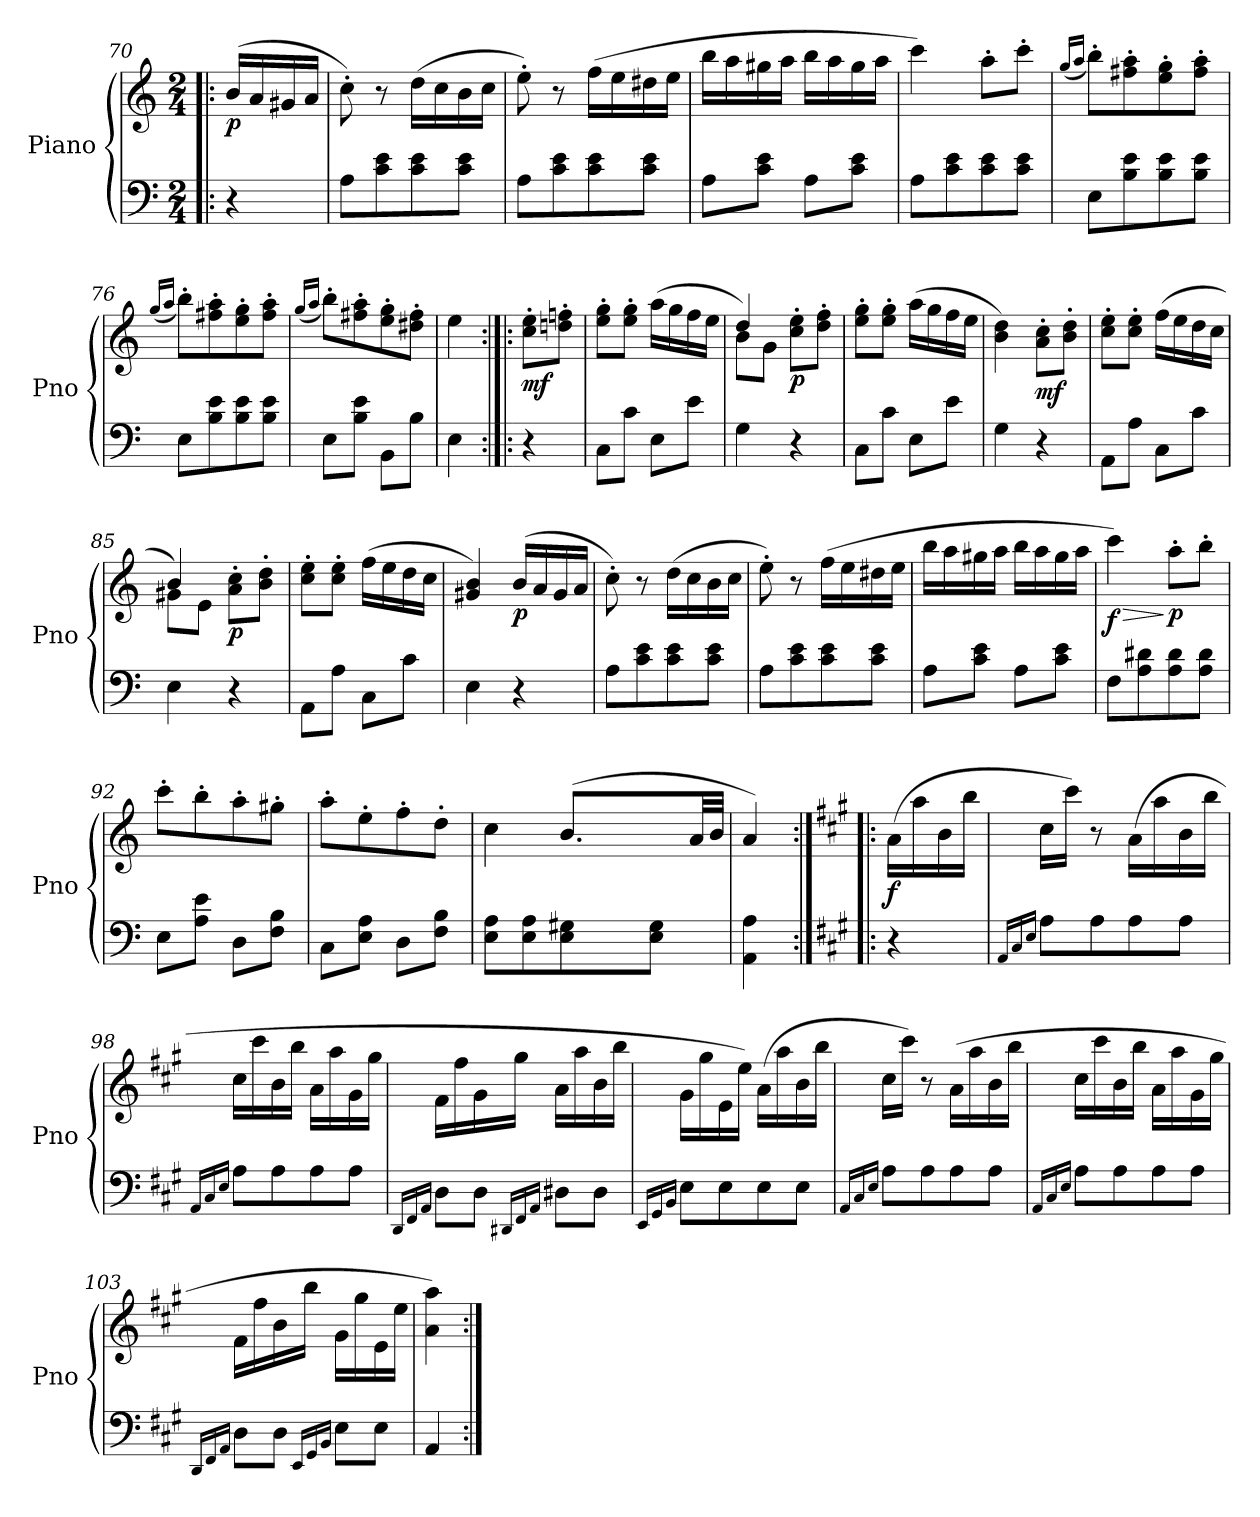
**kern	**kern	**dynam
*part1	*part1	*part1
*staff2	*staff1	*staff1/2
*I"Piano	*	*
*I'Pno	*	*
*clefF4	*clefG2	*
*k[]	*k[]	*
*M2/4	*M2/4	*
=70!|:	=70!|:	=70!|:
!	!	!LO:DY:b
4r	(16b/LL	p
.	16a/	.
.	16g#X/	.
.	16a/JJ	.
=71	=71	=71
8A\L	8cc'\)	.
8c\ 8e\	8r	.
8c\ 8e\	(16dd\LL	.
.	16cc\	.
8c\ 8e\J	16b\	.
.	16cc\JJ	.
=72	=72	=72
8A\L	8ee'\)	.
8c\ 8e\	8r	.
8c\ 8e\	(16ff\LL	.
.	16ee\	.
8c\ 8e\J	16dd#X\	.
.	16ee\JJ	.
!!LO:LB:g=z
=73	=73	=73
8A\L	16bb\LL	.
.	16aa\	.
8c\ 8e\J	16gg#X\	.
.	16aa\JJ	.
8A\L	16bb\LL	.
.	16aa\	.
8c\ 8e\J	16gg#\	.
.	16aa\JJ	.
=74	=74	=74
8A\L	4ccc\)	.
8c\ 8e\	.	.
8c\ 8e\	8aa'\L	.
8c\ 8e\J	8ccc'\J	.
=75	=75	=75
.	(16qgg/LL	.
.	16qaa/JJ	.
8E\L	8bb'\L)	.
8B\ 8e\	8ff#X\' 8aa\'	.
8B\ 8e\	8ee\' 8gg\'	.
8B\ 8e\J	8ff#\' 8aa\'J	.
=76	=76	=76
.	(16qgg/LL	.
.	16qaa/JJ	.
8E\L	8bb'\L)	.
8B\ 8e\	8ff#X\' 8aa\'	.
8B\ 8e\	8ee\' 8gg\'	.
8B\ 8e\J	8ff#\' 8aa\'J	.
=77	=77	=77
.	(16qgg/LL	.
.	16qaa/JJ	.
8E\L	8bb'\L)	.
8B\ 8e\J	8ff#X\' 8aa\'	.
8BB\L	8ee\' 8gg\'	.
8B\J	8dd#X\' 8ff#\'J	.
=78	=78	=78
4E\	4ee\	.
!!LO:LB:g=z
=79:|!|:	=79:|!|:	=79:|!|:
!	!	!LO:DY:b
4r	8cc\' 8ee\'L	mf
.	8ddn\' 8ffn\'J	.
=80	=80	=80
8C\L	8ee\' 8gg\'L	.
8c\J	8ee\' 8gg\'J	.
8E\L	(16aa\LL	.
.	16gg\	.
8e\J	16ff\	.
.	16ee\JJ	.
=81	=81	=81
*^	*^	*
4ryy	4G\	4dd/)	8b\L	.
.	.	.	8g\J	.
!	!	!	!	!LO:DY:b
4ryy	4r	8cc\' 8ee\'L	4ryy	p
.	.	8dd\' 8ff\'J	.	.
*v	*v	*	*	*
*	*v	*v	*
=82	=82	=82
8C\L	8ee\' 8gg\'L	.
8c\J	8ee\' 8gg\'J	.
8E\L	(16aa\LL	.
.	16gg\	.
8e\J	16ff\	.
.	16ee\JJ	.
=83	=83	=83
4G\	4b\ 4dd\)	.
!	!	!LO:DY:b
4r	8a\' 8cc\'L	mf
.	8b\' 8dd\'J	.
=84	=84	=84
8AA\L	8cc\' 8ee\'L	.
8A\J	8cc\' 8ee\'J	.
8C\L	(16ff\LL	.
.	16ee\	.
8c\J	16dd\	.
.	16cc\JJ	.
=85	=85	=85
*^	*^	*
4ryy	4E\	4b/)	8g#X\L	.
.	.	.	8e\J	.
!	!	!	!	!LO:DY:b
4ryy	4r	8a\' 8cc\'L	4ryy	p
.	.	8b\' 8dd\'J	.	.
*v	*v	*	*	*
*	*v	*v	*
!!LO:PB:g=z
=86	=86	=86
8AA\L	8cc\' 8ee\'L	.
8A\J	8cc\' 8ee\'J	.
8C\L	(16ff\LL	.
.	16ee\	.
8c\J	16dd\	.
.	16cc\JJ	.
=87	=87	=87
4E\	4g#X/ 4b/)	.
!	!	!LO:DY:b
4r	(16b/LL	p
.	16a/	.
.	16g#/	.
.	16a/JJ	.
=88	=88	=88
8A\L	8cc'\)	.
8c\ 8e\	8r	.
8c\ 8e\	(16dd\LL	.
.	16cc\	.
8c\ 8e\J	16b\	.
.	16cc\JJ	.
=89	=89	=89
8A\L	8ee'\)	.
8c\ 8e\	8r	.
8c\ 8e\	(16ff\LL	.
.	16ee\	.
8c\ 8e\J	16dd#X\	.
.	16ee\JJ	.
=90	=90	=90
!	!	!LO:DY:b
8A\L	16bb\LL	other-dynamics
.	16aa\	.
8c\ 8e\J	16gg#X\	.
.	16aa\JJ	.
8A\L	16bb\LL	.
.	16aa\	.
8c\ 8e\J	16gg#\	.
.	16aa\JJ	.
!!LO:LB:g=z
=91	=91	=91
!	!	!LO:HP:b
!	!	!LO:DY:n=1:b
8F\L	4ccc\)	> f
8A\ 8d#X\	.	.
!	!	!LO:DY:n=2:b
8A\ 8d#\	8aa'\L	] p
8A\ 8d#\J	8bb'\J	.
=92	=92	=92
8E\L	8ccc'\L	.
8A\ 8e\J	8bb'\	.
8D\L	8aa'\	.
8F\ 8B\J	8gg#X'\J	.
=93	=93	=93
8C\L	8aa'\L	.
8E\ 8A\J	8ee'\	.
8D\L	8ff'\	.
8F\ 8B\J	8dd'\J	.
=94	=94	=94
*^	*^	*
4ryy	8E\ 8A\L	4cc\	4ryy	.
.	8E\ 8A\	.	.	.
8.ryy	8E\ 8G#X\	(8.b/L	32cc!yy	.
.	.	.	32b!yy	.
.	.	.	32cc!yy	.
.	.	.	32b!yy	.
.	8E\ 8G#\J	.	32cc!yy	.
.	.	.	32b!yy	.
16ryy	.	32a/LL	16ryy	.
.	.	32b/JJJ	.	.
*v	*v	*	*	*
*	*v	*v	*
=95	=95	=95
4AA\ 4A\	4a/)	.
=96:|!|:	=96:|!|:	=96:|!|:
*k[f#c#g#]	*k[f#c#g#]	*
!	!	!LO:DY:b
4r	(16a\LL	f
.	16aa\	.
.	16b\	.
.	16bb\JJ	.
!!LO:LB:g=z
=97	=97	=97
16qAA/LL	.	.
16qC#/	.	.
16qE/JJ	.	.
8A\L	16cc#\LL	.
.	16ccc#\JJ)	.
8A\	8r	.
8A\	(16a\LL	.
.	16aa\	.
8A\J	16b\	.
.	16bb\JJ	.
=98	=98	=98
16qAA/LL	.	.
16qC#/	.	.
16qE/JJ	.	.
8A\L	16cc#\LL	.
.	16ccc#\	.
8A\	16b\	.
.	16bb\JJ	.
8A\	16a\LL	.
.	16aa\	.
8A\J	16g#\	.
.	16gg#\JJ	.
=99	=99	=99
16qDD/LL	.	.
16qFF#/	.	.
16qAA/JJ	.	.
8D\L	16f#\LL	.
.	16ff#\	.
8D\J	16g#\	.
.	16gg#\JJ	.
16qDD#X/LL	.	.
16qFF#/	.	.
16qAA/JJ	.	.
8D#X\L	16a\LL	.
.	16aa\	.
8D#\J	16b\	.
.	16bb\JJ	.
!!LO:LB:g=z
=100	=100	=100
16qEE/LL	.	.
16qGG#/	.	.
16qBB/JJ	.	.
8E\L	16g#\LL	.
.	16gg#\	.
8E\	16e\	.
.	16ee\JJ)	.
8E\	(16a\LL	.
.	16aa\	.
8E\J	16b\	.
.	16bb\JJ	.
=101	=101	=101
16qAA/LL	.	.
16qC#/	.	.
16qE/JJ	.	.
8A\L	16cc#\LL	.
.	16ccc#\JJ)	.
8A\	8r	.
8A\	(16a\LL	.
.	16aa\	.
8A\J	16b\	.
.	16bb\JJ	.
=102	=102	=102
16qAA/LL	.	.
16qC#/	.	.
16qE/JJ	.	.
8A\L	16cc#\LL	.
.	16ccc#\	.
8A\	16b\	.
.	16bb\JJ	.
8A\	16a\LL	.
.	16aa\	.
8A\J	16g#\	.
.	16gg#\JJ	.
!!LO:LB:g=z
=103	=103	=103
16qDD/LL	.	.
16qFF#/	.	.
16qAA/JJ	.	.
8D\L	16f#\LL	.
.	16ff#\	.
8D\J	16b\	.
.	16bb\JJ	.
16qEE/LL	.	.
16qGG#/	.	.
16qBB/JJ	.	.
8E\L	16g#\LL	.
.	16gg#\	.
8E\J	16e\	.
.	16ee\JJ	.
=104	=104	=104
4AA/	4a\ 4aa\)	.
=:|!	=:|!	=:|!
*-	*-	*-
